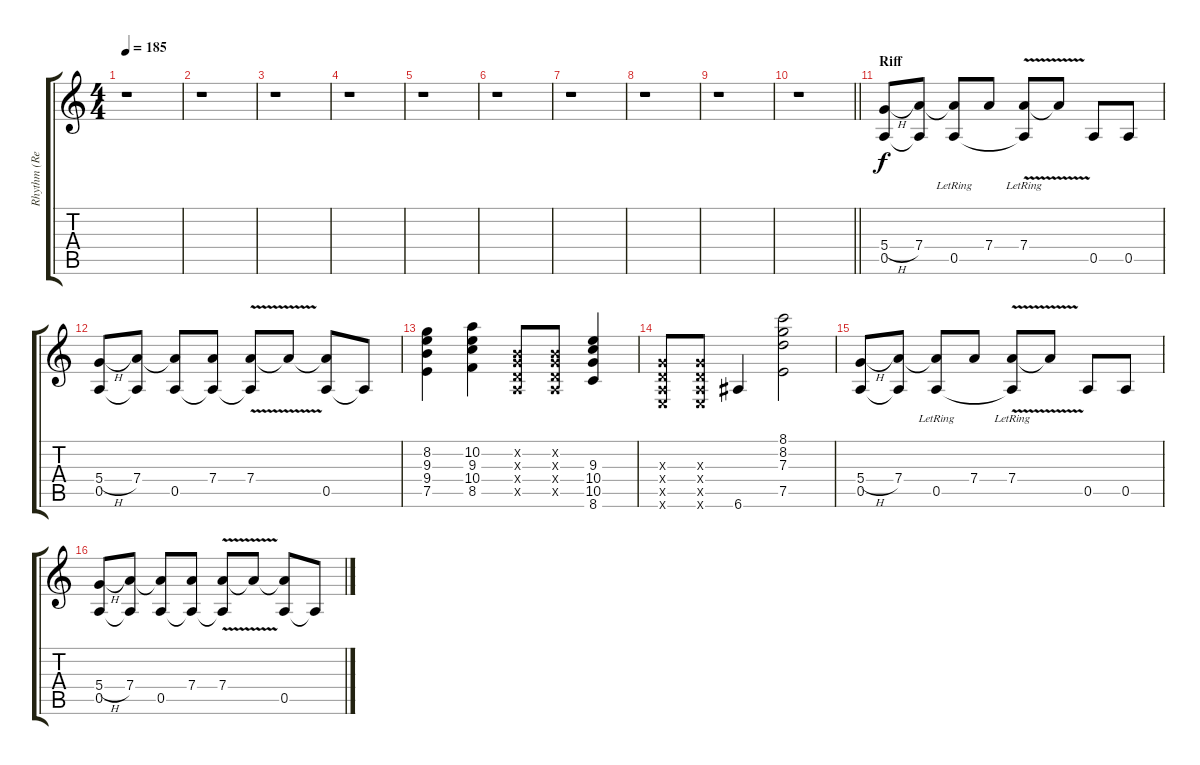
\track ("Rhythm (Retab)" "Rhythm (Re") {instrument overdrivenguitar}
\staff {score tabs}
\tuning (E4 B3 G3 D3 A2 E2) {hide}
\ts (4 4)
\tempo 185
\clef g2
\ks c
r.1{dy f} |
r.1 |
r.1 |
r.1 |
r.1 |
r.1 |
r.1 |
r.1 |
r.1 |
\barLineRight lightlight
r.1 |
\section ("" "Riff")
(5.4{h} 0.5).8 (7.4 0.5{t}).8 (7.4{t} 0.5{lr}).8 7.4.8 (7.4{v lr} 0.5{t}).8 7.4{t}.8 0.5.8 0.5.8 |
(5.4{h} 0.5).8 (7.4 0.5{t}).8 (7.4{t} 0.5).8 (7.4 0.5{t}).8 (7.4{v} 0.5{t}).8 7.4{t}.8 (7.4{t} 0.5).8 0.5{t}.8 |
(8.2 9.3 9.4 7.5).4 (10.2 9.3 10.4 8.5).4 (0.2{x} 0.3{x} 0.4{x} 0.5{x}).8 (0.2{x} 0.3{x} 0.4{x} 0.5{x}).8 (9.3 10.4 10.5 8.6).4 |
(0.3{x} 0.4{x} 0.5{x} 0.6{x}).8 (0.3{x} 0.4{x} 0.5{x} 0.6{x}).8 6.6.4 (8.1 8.2 7.3 7.5).2 |
(5.4{h} 0.5).8 (7.4 0.5{t}).8 (7.4{t} 0.5{lr}).8 7.4.8 (7.4{v lr} 0.5{t}).8 7.4{t}.8 0.5.8 0.5.8 |
(5.4{h} 0.5).8 (7.4 0.5{t}).8 (7.4{t} 0.5).8 (7.4 0.5{t}).8 (7.4{v} 0.5{t}).8 7.4{t}.8 (7.4{t} 0.5).8 0.5{t}.8
